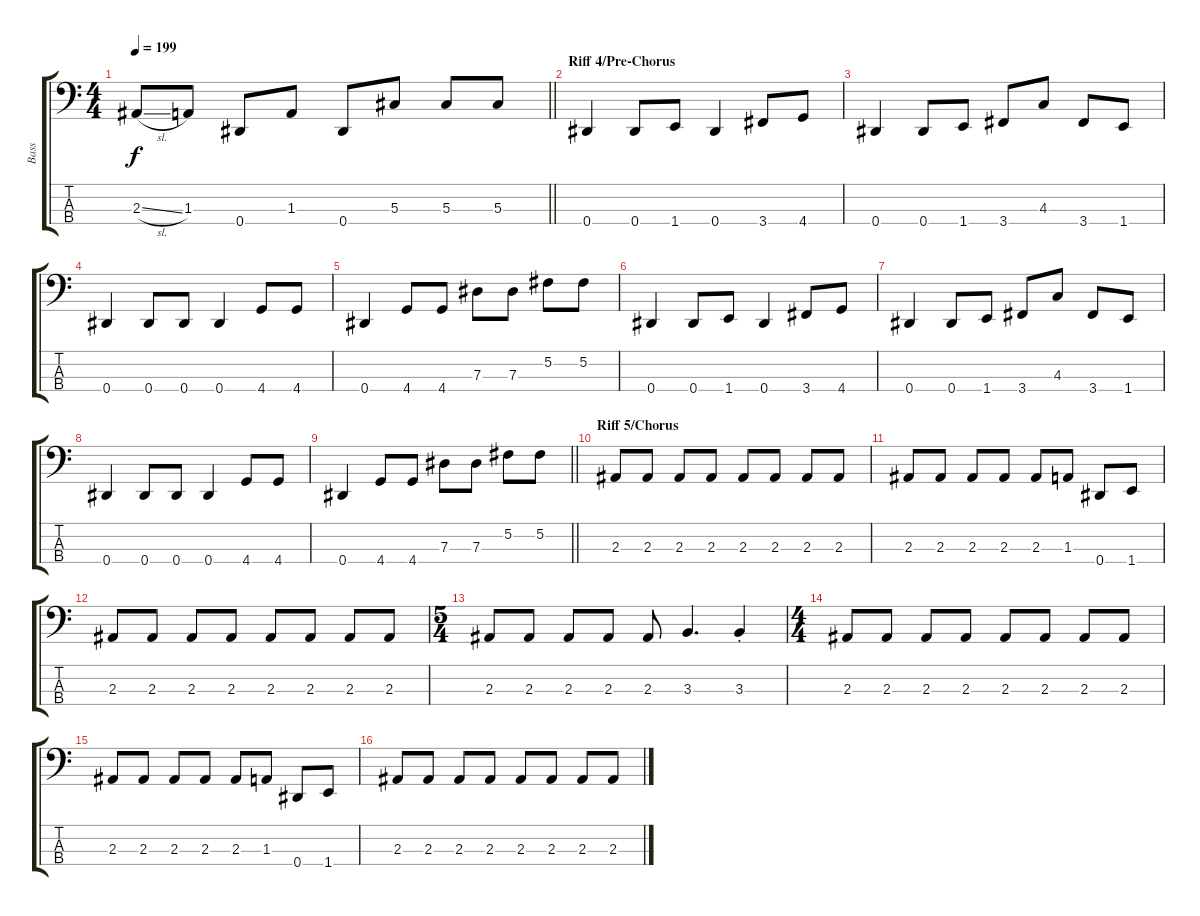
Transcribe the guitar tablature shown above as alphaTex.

\track ("Bass" "Bass") {instrument electricbasspick}
\staff {score tabs}
\tuning (Gb2 Db2 Ab1 Eb1) {hide}
\ts (4 4)
\tempo 199
\clef f4
\barLineRight lightlight
\ks c
2.3{sl}.8{dy f} 1.3.8 0.4.8 1.3.8 0.4.8 5.3.8 5.3.8 5.3.8 |
\section ("" "Riff 4/Pre-Chorus")
0.4.4 0.4.8 1.4.8 0.4.4 3.4.8 4.4.8 |
0.4.4 0.4.8 1.4.8 3.4.8 4.3.8 3.4.8 1.4.8 |
0.4.4 0.4.8 0.4.8 0.4.4 4.4.8 4.4.8 |
0.4.4 4.4.8 4.4.8 7.3.8 7.3.8 5.2.8 5.2.8 |
0.4.4 0.4.8 1.4.8 0.4.4 3.4.8 4.4.8 |
0.4.4 0.4.8 1.4.8 3.4.8 4.3.8 3.4.8 1.4.8 |
0.4.4 0.4.8 0.4.8 0.4.4 4.4.8 4.4.8 |
\barLineRight lightlight
0.4.4 4.4.8 4.4.8 7.3.8 7.3.8 5.2.8 5.2.8 |
\section ("" "Riff 5/Chorus")
2.3.8 2.3.8 2.3.8 2.3.8 2.3.8 2.3.8 2.3.8 2.3.8 |
2.3.8 2.3.8 2.3.8 2.3.8 2.3.8 1.3.8 0.4.8 1.4.8 |
2.3.8 2.3.8 2.3.8 2.3.8 2.3.8 2.3.8 2.3.8 2.3.8 |
\ts (5 4)
2.3.8 2.3.8 2.3.8 2.3.8 2.3.8 3.3.4{d} 3.3{st}.4 |
\ts (4 4)
2.3.8 2.3.8 2.3.8 2.3.8 2.3.8 2.3.8 2.3.8 2.3.8 |
2.3.8 2.3.8 2.3.8 2.3.8 2.3.8 1.3.8 0.4.8 1.4.8 |
2.3.8 2.3.8 2.3.8 2.3.8 2.3.8 2.3.8 2.3.8 2.3.8
